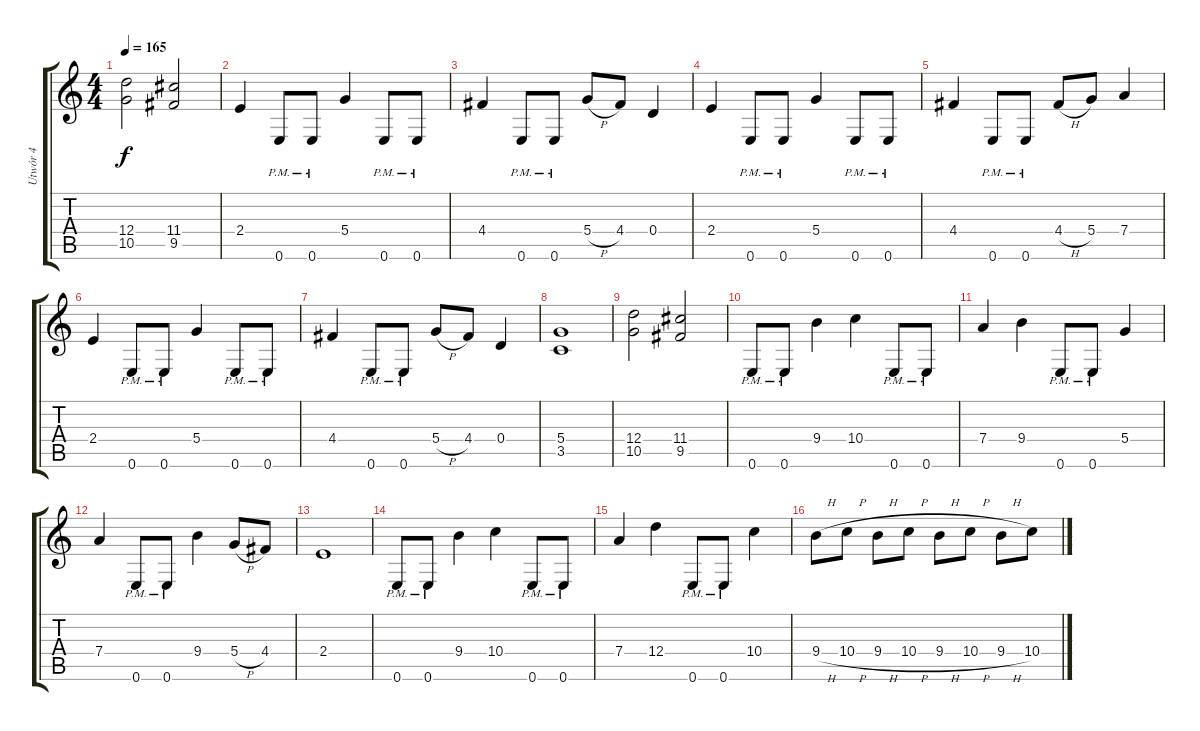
\track ("Utwór 4" "Utwór 4") {instrument distortionguitar}
\staff {score tabs}
\tuning (E4 B3 G3 D3 A2 E2) {hide}
\ts (4 4)
\tempo 165
\clef g2
\ks c
(12.4 10.5).2{dy f} (11.4 9.5).2 |
2.4.4 0.6{pm}.8 0.6{pm}.8 5.4.4 0.6{pm}.8 0.6{pm}.8 |
4.4.4 0.6{pm}.8 0.6{pm}.8 5.4{h}.8 4.4.8 0.4.4 |
2.4.4 0.6{pm}.8 0.6{pm}.8 5.4.4 0.6{pm}.8 0.6{pm}.8 |
4.4.4 0.6{pm}.8 0.6{pm}.8 4.4{h}.8 5.4.8 7.4.4 |
2.4.4 0.6{pm}.8 0.6{pm}.8 5.4.4 0.6{pm}.8 0.6{pm}.8 |
4.4.4 0.6{pm}.8 0.6{pm}.8 5.4{h}.8 4.4.8 0.4.4 |
(5.4 3.5).1 |
(12.4 10.5).2 (11.4 9.5).2 |
0.6{pm}.8 0.6{pm}.8 9.4.4 10.4.4 0.6{pm}.8 0.6{pm}.8 |
7.4.4 9.4.4 0.6{pm}.8 0.6{pm}.8 5.4.4 |
7.4.4 0.6{pm}.8 0.6{pm}.8 9.4.4 5.4{h}.8 4.4.8 |
2.4.1 |
0.6{pm}.8 0.6{pm}.8 9.4.4 10.4.4 0.6{pm}.8 0.6{pm}.8 |
7.4.4 12.4.4 0.6{pm}.8 0.6{pm}.8 10.4.4 |
9.4{h}.8 10.4{h}.8 9.4{h}.8 10.4{h}.8 9.4{h}.8 10.4{h}.8 9.4{h}.8 10.4{h}.8
